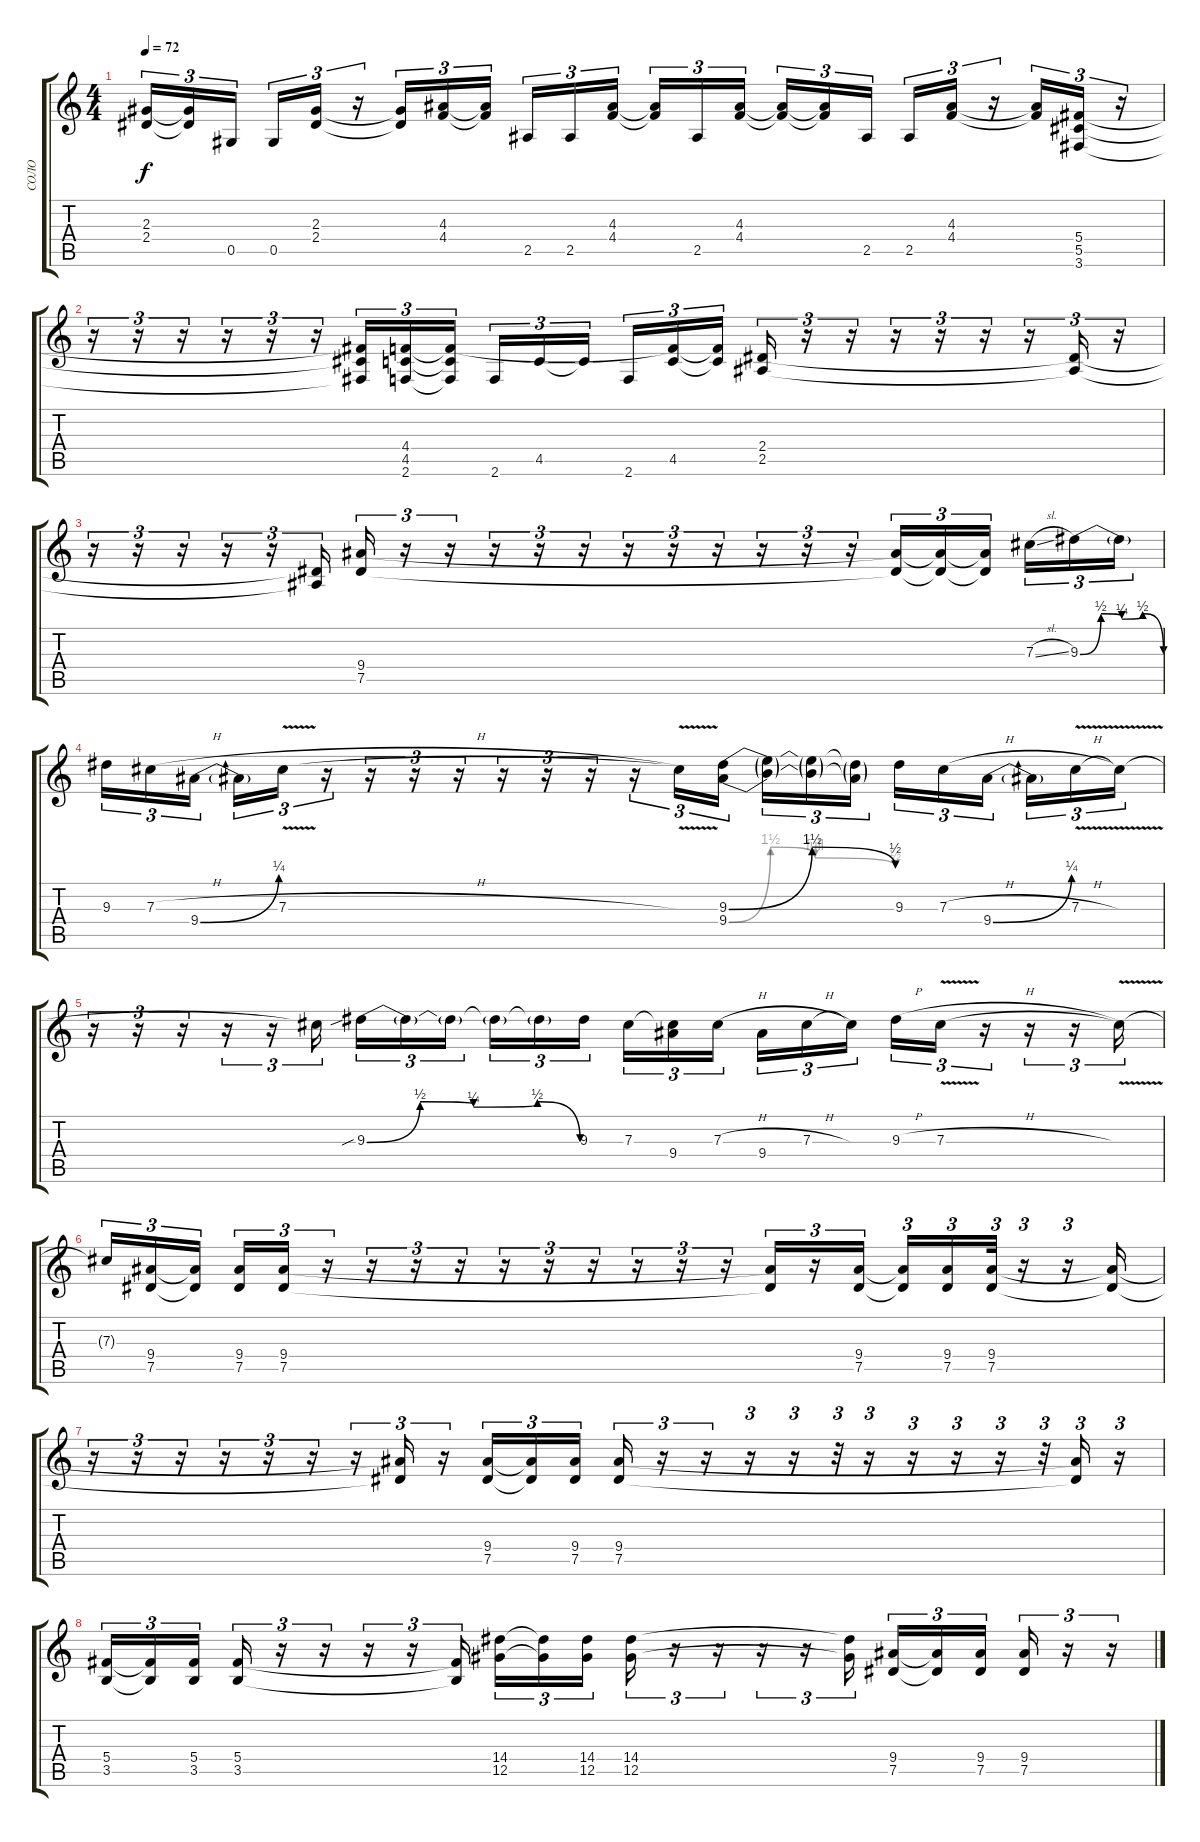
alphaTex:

\track ("СОЛО" "СОЛО") {instrument overdrivenguitar}
\staff {score tabs}
\tuning (Eb4 Bb3 Gb3 Db3 Ab2 Eb2) {hide}
\ts (4 4)
\tempo 72
\clef g2
\ks c
(2.3{t} 2.4{t}).16{tu (3 2) dy f} (2.3{t} 2.4{t}).16{tu (3 2)} 0.5.16{tu (3 2) beam splitsecondary} 0.5.16{tu (3 2)} (2.3 2.4).16{tu (3 2)} r.16{tu (3 2)} (2.3{t} 2.4{t}).16{tu (3 2)} (4.3 4.4).16{tu (3 2)} (4.3{t} 4.4{t}).16{tu (3 2) beam splitsecondary} 2.5.16{tu (3 2)} 2.5.16{tu (3 2)} (4.3 4.4).16{tu (3 2)} (4.3{t} 4.4{t}).16{tu (3 2)} 2.5.16{tu (3 2)} (4.3 4.4).16{tu (3 2) beam splitsecondary} (4.3{t} 4.4{t}).16{tu (3 2)} (4.3{t} 4.4{t}).16{tu (3 2)} 2.5.16{tu (3 2)} 2.5.16{tu (3 2)} (4.3 4.4).16{tu (3 2)} r.16{tu (3 2)} (4.3{t} 4.4{t}).16{tu (3 2)} (5.4 5.5 3.6).16{tu (3 2)} r.16{tu (3 2)} |
r.16{tu (3 2)} r.16{tu (3 2)} r.16{tu (3 2)} r.16{tu (3 2)} r.16{tu (3 2)} r.16{tu (3 2)} (5.4{t} 5.5{t} 3.6{t}).16{tu (3 2)} (4.4 4.5 2.6).16{tu (3 2)} (4.4{t} 4.5{t} 2.6{t}).16{tu (3 2) beam splitsecondary} 2.6.16{tu (3 2)} 4.5.16{tu (3 2)} 4.5{t}.16{tu (3 2)} 2.6.16{tu (3 2)} (4.4{t} 4.5).16{tu (3 2)} (4.4{t} 4.5{t}).16{tu (3 2) beam splitsecondary} (2.4 2.5).16{tu (3 2)} r.16{tu (3 2)} r.16{tu (3 2)} r.16{tu (3 2)} r.16{tu (3 2)} r.16{tu (3 2)} r.16{tu (3 2)} (2.4{t} 2.5{t}).16{tu (3 2)} r.16{tu (3 2)} |
r.16{tu (3 2)} r.16{tu (3 2)} r.16{tu (3 2)} r.16{tu (3 2)} r.16{tu (3 2)} (2.4{t} 2.5{t}).16{tu (3 2)} (9.4 7.5).16{tu (3 2)} r.16{tu (3 2)} r.16{tu (3 2)} r.16{tu (3 2)} r.16{tu (3 2)} r.16{tu (3 2)} r.16{tu (3 2)} r.16{tu (3 2)} r.16{tu (3 2)} r.16{tu (3 2)} r.16{tu (3 2)} r.16{tu (3 2)} (9.4{t} 7.5{t}).16{tu (3 2)} (9.4{t} 7.5{t}).16{tu (3 2)} (9.4{t} 7.5{t}).16{tu (3 2) beam splitsecondary} 7.3{sl}.16{tu (3 2)} 9.3{be (custom 0 0 15 2 30 1 45 2 60 0)}.16{tu (3 2)} 9.3{t}.16{tu (3 2)} |
9.3.16{tu (3 2)} 7.3{h}.16{tu (3 2)} 9.4{be (bend 0 0 60 1)}.16{tu (3 2) beam splitsecondary} 9.4{t}.16{tu (3 2)} 7.3{v h}.16{tu (3 2)} r.16{tu (3 2)} r.16{tu (3 2)} r.16{tu (3 2)} r.16{tu (3 2)} r.16{tu (3 2)} r.16{tu (3 2)} r.16{tu (3 2)} r.16{tu (3 2)} 7.3{t}.16{tu (3 2)} (9.3{be (bendrelease 0 0 15 6 15 6 60 2)} 9.4{be (custom 0 0 15 6 31 4 60 2)}).16{tu (3 2) beam splitsecondary} (9.3{t} 9.4{t}).16{tu (3 2)} (9.3{t} 9.4{t}).16{tu (3 2)} (9.3{t} 9.4{t}).16{tu (3 2)} 9.3.16{tu (3 2)} 7.3{h}.16{tu (3 2)} 9.4{be (bend 0 0 60 1)}.16{tu (3 2) beam splitsecondary} 9.4{t}.16{tu (3 2)} 7.3{v h}.16{tu (3 2)} 7.3{t}.16{tu (3 2)} |
r.16{tu (3 2)} r.16{tu (3 2)} r.16{tu (3 2)} r.16{tu (3 2)} r.16{tu (3 2)} 7.3{t}.16{tu (3 2)} 9.3{be (custom 0 0 15 2 30 1 48 2 60 0) sib}.16{tu (3 2)} 9.3{t}.16{tu (3 2)} 9.3{t}.16{tu (3 2) beam splitsecondary} 9.3{t}.16{tu (3 2)} 9.3{t}.16{tu (3 2)} 9.3.16{tu (3 2)} 7.3.16{tu (3 2)} (7.3{t} 9.4).16{tu (3 2)} 7.3{h}.16{tu (3 2) beam splitsecondary} 9.4.16{tu (3 2)} 7.3{h}.16{tu (3 2)} 7.3{t}.16{tu (3 2)} 9.3{h}.16{tu (3 2)} 7.3{v h}.16{tu (3 2)} r.16{tu (3 2)} r.16{tu (3 2)} r.16{tu (3 2)} 7.3{t}.16{tu (3 2)} |
7.3{t}.16{tu (3 2)} (9.4 7.5).16{tu (3 2)} (9.4{t} 7.5{t}).16{tu (3 2) beam splitsecondary} (9.4 7.5).16{tu (3 2)} (9.4 7.5).16{tu (3 2)} r.16{tu (3 2)} r.16{tu (3 2)} r.16{tu (3 2)} r.16{tu (3 2)} r.16{tu (3 2)} r.16{tu (3 2)} r.16{tu (3 2)} r.16{tu (3 2)} r.16{tu (3 2)} r.16{tu (3 2)} (9.4{t} 7.5{t}).16{tu (3 2)} r.16{tu (3 2)} (9.4 7.5).16{tu (3 2)} (9.4{t} 7.5{t}).16{tu (3 2)} (9.4 7.5).16{tu (3 2)} (9.4 7.5).32{tu (3 2)} r.16{tu (3 2)} r.16{tu (3 2)} (9.4{t} 7.5{t}).16 |
r.16{tu (3 2)} r.16{tu (3 2)} r.16{tu (3 2)} r.16{tu (3 2)} r.16{tu (3 2)} r.16{tu (3 2)} r.16{tu (3 2)} (9.4{t} 7.5{t}).16{tu (3 2)} r.16{tu (3 2)} (9.4 7.5).16{tu (3 2)} (9.4{t} 7.5{t}).16{tu (3 2)} (9.4 7.5).16{tu (3 2)} (9.4 7.5).16{tu (3 2)} r.16{tu (3 2)} r.16{tu (3 2)} r.16{tu (3 2)} r.16{tu (3 2)} r.32{tu (3 2)} r.16{tu (3 2)} r.16{tu (3 2)} r.16{tu (3 2)} r.16{tu (3 2)} r.32{tu (3 2)} (9.4{t} 7.5{t}).16{tu (3 2)} r.16{tu (3 2)} |
(5.4 3.5).16{tu (3 2)} (5.4{t} 3.5{t}).16{tu (3 2)} (5.4 3.5).16{tu (3 2) beam splitsecondary} (5.4 3.5).16{tu (3 2)} r.16{tu (3 2)} r.16{tu (3 2)} r.16{tu (3 2)} r.16{tu (3 2)} (5.4{t} 3.5{t}).16{tu (3 2) beam splitsecondary} (14.4 12.5).16{tu (3 2)} (14.4{t} 12.5{t}).16{tu (3 2)} (14.4 12.5).16{tu (3 2)} (14.4 12.5).16{tu (3 2)} r.16{tu (3 2)} r.16{tu (3 2)} r.16{tu (3 2)} r.16{tu (3 2)} (14.4{t} 12.5{t}).16{tu (3 2)} (9.4 7.5).16{tu (3 2)} (9.4{t} 7.5{t}).16{tu (3 2)} (9.4 7.5).16{tu (3 2) beam splitsecondary} (9.4 7.5).16{tu (3 2)} r.16{tu (3 2)} r.16{tu (3 2)}
